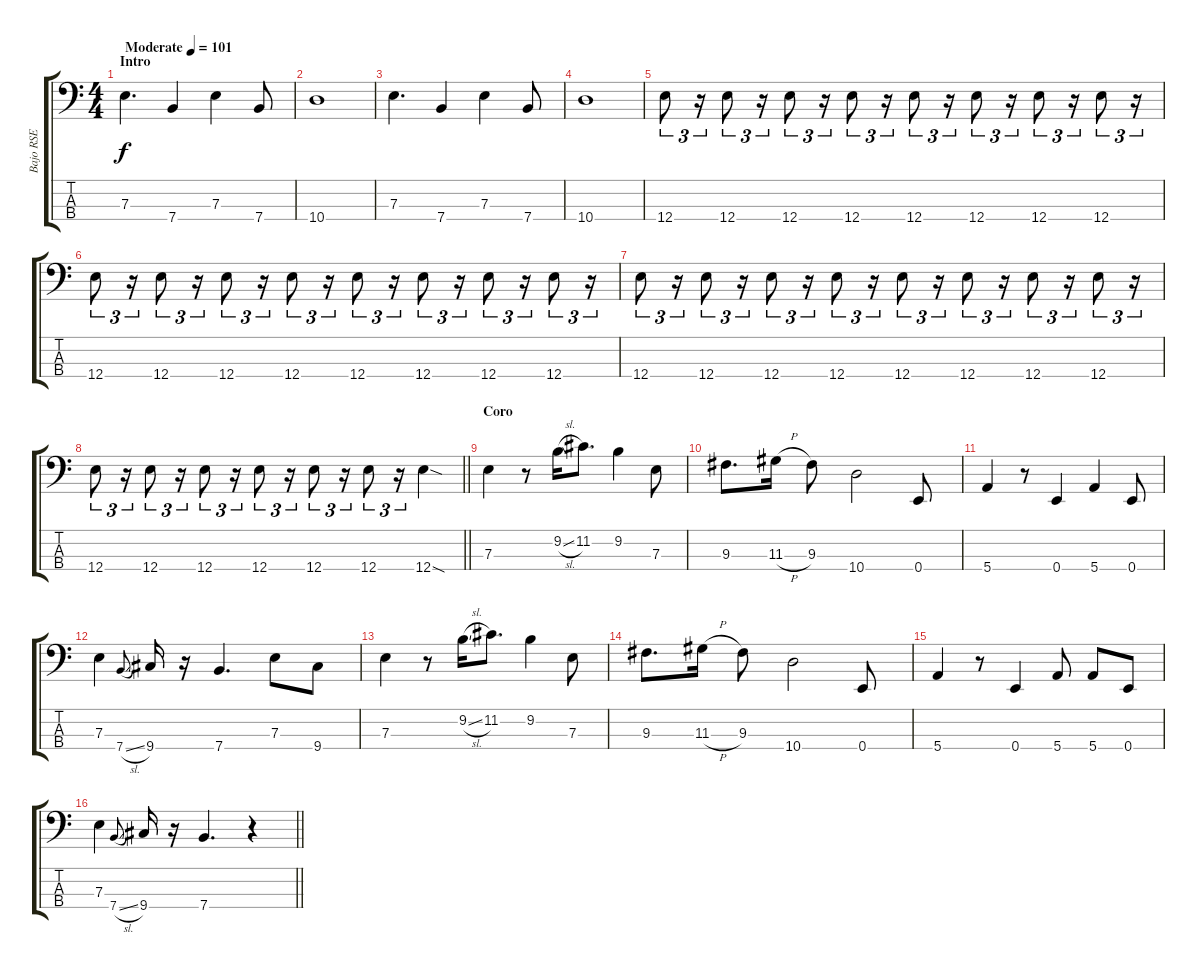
\track ("Bajo RSE" "Bajo RSE") {instrument electricbassfinger}
\staff {score tabs}
\tuning (G2 D2 A1 E1) {hide}
\ts (4 4)
\section ("" "Intro")
\tempo (101 "Moderate")
\clef f4
\ks c
7.3.4{d dy f instrument electricbassfinger} 7.4.4 7.3.4 7.4.8 |
10.4.1 |
7.3.4{d} 7.4.4 7.3.4 7.4.8 |
10.4.1 |
12.4.8{tu (3 2)} r.16{tu (3 2)} 12.4.8{tu (3 2)} r.16{tu (3 2)} 12.4.8{tu (3 2)} r.16{tu (3 2)} 12.4.8{tu (3 2)} r.16{tu (3 2)} 12.4.8{tu (3 2)} r.16{tu (3 2)} 12.4.8{tu (3 2)} r.16{tu (3 2)} 12.4.8{tu (3 2)} r.16{tu (3 2)} 12.4.8{tu (3 2)} r.16{tu (3 2)} |
12.4.8{tu (3 2)} r.16{tu (3 2)} 12.4.8{tu (3 2)} r.16{tu (3 2)} 12.4.8{tu (3 2)} r.16{tu (3 2)} 12.4.8{tu (3 2)} r.16{tu (3 2)} 12.4.8{tu (3 2)} r.16{tu (3 2)} 12.4.8{tu (3 2)} r.16{tu (3 2)} 12.4.8{tu (3 2)} r.16{tu (3 2)} 12.4.8{tu (3 2)} r.16{tu (3 2)} |
12.4.8{tu (3 2)} r.16{tu (3 2)} 12.4.8{tu (3 2)} r.16{tu (3 2)} 12.4.8{tu (3 2)} r.16{tu (3 2)} 12.4.8{tu (3 2)} r.16{tu (3 2)} 12.4.8{tu (3 2)} r.16{tu (3 2)} 12.4.8{tu (3 2)} r.16{tu (3 2)} 12.4.8{tu (3 2)} r.16{tu (3 2)} 12.4.8{tu (3 2)} r.16{tu (3 2)} |
\barLineRight lightlight
12.4.8{tu (3 2)} r.16{tu (3 2)} 12.4.8{tu (3 2)} r.16{tu (3 2)} 12.4.8{tu (3 2)} r.16{tu (3 2)} 12.4.8{tu (3 2)} r.16{tu (3 2)} 12.4.8{tu (3 2)} r.16{tu (3 2)} 12.4.8{tu (3 2)} r.16{tu (3 2)} 12.4{sod}.4 |
\section ("" "Coro")
7.3.4 r.8 9.2{sl}.16 11.2.8{d} 9.2.4 7.3.8 |
9.3.8{d} 11.3{h}.16 9.3.8 10.4.2 0.4.8 |
5.4.4 r.8 0.4.4 5.4.4 0.4.8 |
7.3.4 7.4{sl}.8{gr onbeat} 9.4.16 r.16 7.4.4{d} 7.3.8 9.4.8 |
7.3.4 r.8 9.2{sl}.16 11.2.8{d} 9.2.4 7.3.8 |
9.3.8{d} 11.3{h}.16 9.3.8 10.4.2 0.4.8 |
5.4.4 r.8 0.4.4 5.4.8 5.4.8 0.4.8 |
\barLineRight lightlight
7.3.4 7.4{sl}.8{gr onbeat} 9.4.16 r.16 7.4.4{d} r.4
